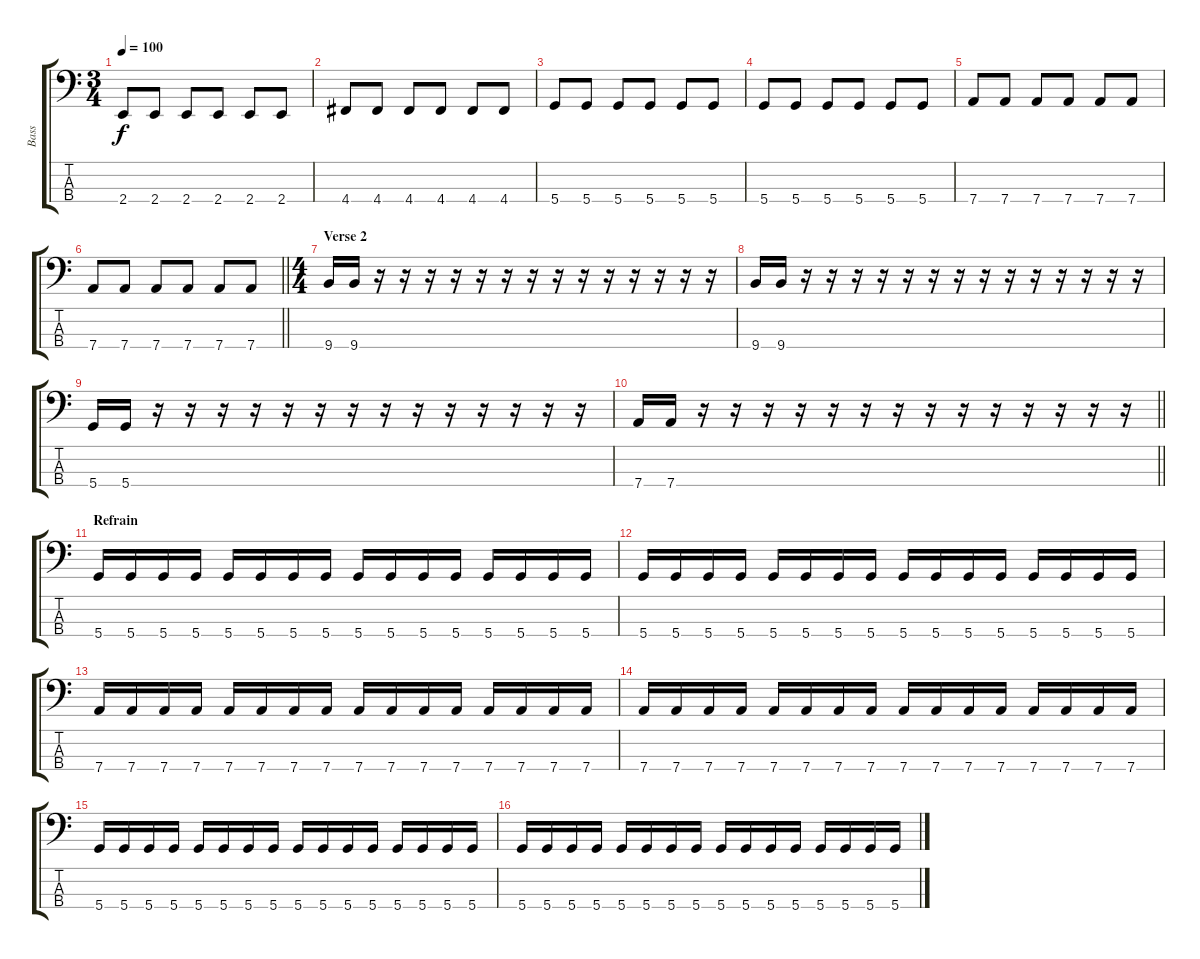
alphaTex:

\track ("Bass" "Bass") {instrument electricbassfinger}
\staff {score tabs}
\tuning (G2 D2 A1 D1) {hide}
\ts (3 4)
\tempo 100
\clef f4
\ks c
2.4.8{dy f} 2.4.8 2.4.8 2.4.8 2.4.8 2.4.8 |
4.4.8 4.4.8 4.4.8 4.4.8 4.4.8 4.4.8 |
5.4.8 5.4.8 5.4.8 5.4.8 5.4.8 5.4.8 |
5.4.8 5.4.8 5.4.8 5.4.8 5.4.8 5.4.8 |
7.4.8 7.4.8 7.4.8 7.4.8 7.4.8 7.4.8 |
\barLineRight lightlight
7.4.8 7.4.8 7.4.8 7.4.8 7.4.8 7.4.8 |
\ts (4 4)
\section ("" "Verse 2")
9.4.16 9.4.16 r.16 r.16 r.16 r.16 r.16 r.16 r.16 r.16 r.16 r.16 r.16 r.16 r.16 r.16 |
9.4.16 9.4.16 r.16 r.16 r.16 r.16 r.16 r.16 r.16 r.16 r.16 r.16 r.16 r.16 r.16 r.16 |
5.4.16 5.4.16 r.16 r.16 r.16 r.16 r.16 r.16 r.16 r.16 r.16 r.16 r.16 r.16 r.16 r.16 |
\barLineRight lightlight
7.4.16 7.4.16 r.16 r.16 r.16 r.16 r.16 r.16 r.16 r.16 r.16 r.16 r.16 r.16 r.16 r.16 |
\section ("" "Refrain")
5.4.16 5.4.16 5.4.16 5.4.16 5.4.16 5.4.16 5.4.16 5.4.16 5.4.16 5.4.16 5.4.16 5.4.16 5.4.16 5.4.16 5.4.16 5.4.16 |
5.4.16 5.4.16 5.4.16 5.4.16 5.4.16 5.4.16 5.4.16 5.4.16 5.4.16 5.4.16 5.4.16 5.4.16 5.4.16 5.4.16 5.4.16 5.4.16 |
7.4.16 7.4.16 7.4.16 7.4.16 7.4.16 7.4.16 7.4.16 7.4.16 7.4.16 7.4.16 7.4.16 7.4.16 7.4.16 7.4.16 7.4.16 7.4.16 |
7.4.16 7.4.16 7.4.16 7.4.16 7.4.16 7.4.16 7.4.16 7.4.16 7.4.16 7.4.16 7.4.16 7.4.16 7.4.16 7.4.16 7.4.16 7.4.16 |
5.4.16 5.4.16 5.4.16 5.4.16 5.4.16 5.4.16 5.4.16 5.4.16 5.4.16 5.4.16 5.4.16 5.4.16 5.4.16 5.4.16 5.4.16 5.4.16 |
5.4.16 5.4.16 5.4.16 5.4.16 5.4.16 5.4.16 5.4.16 5.4.16 5.4.16 5.4.16 5.4.16 5.4.16 5.4.16 5.4.16 5.4.16 5.4.16
